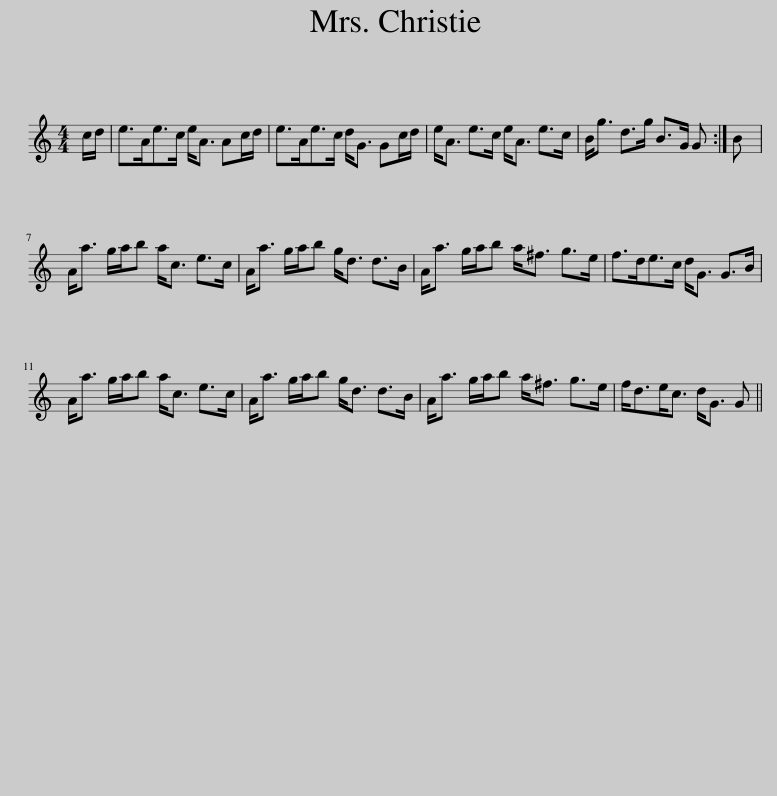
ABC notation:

X:1
L:1/8
M:4/4
I:linebreak $
K:C
V:1 treble
V:1
 c/d/ | e>Ae>c e<A Ac/d/ | e>Ae>c d<G Gc/d/ | e<A e>c e<A e>c | B<g d>g B>G G :| %5
 B |$ A<a g/a/b a<c e>c | A<a g/a/b g<d d>B | A<a g/a/b a<^f g>e | f>de>c d<G G>B |$ %10
 A<a g/a/b a<c e>c | A<a g/a/b g<d d>B | A<a g/a/b a<^f g>e | f<de<c d<G G || %14
